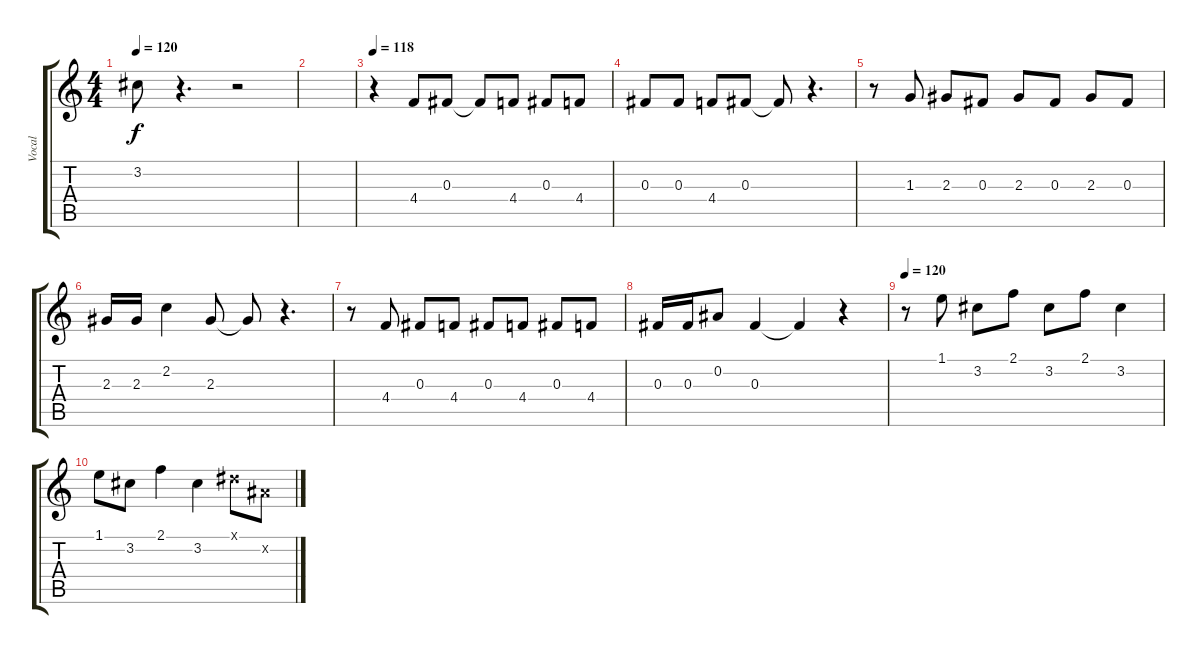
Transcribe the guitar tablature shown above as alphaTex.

\track ("Vocal" "Vocal") {instrument distortionguitar}
\staff {score tabs}
\tuning (Eb4 Bb3 Gb3 Db3 Ab2 Eb2) {hide}
\ts (4 4)
\tempo 120
\clef g2
\ks c
3.2.8{dy f} r.4{d} r.2 |
|
\tempo 118
r.4 4.4.8 0.3.8 0.3{t}.8 4.4.8 0.3.8 4.4.8 |
0.3.8 0.3.8 4.4.8 0.3.8 0.3{t}.8 r.4{d} |
r.8 1.3.8 2.3.8 0.3.8 2.3.8 0.3.8 2.3.8 0.3.8 |
2.3.16 2.3.16 2.2.4 2.3.8 2.3{t}.8 r.4{d} |
r.8 4.4.8 0.3.8 4.4.8 0.3.8 4.4.8 0.3.8 4.4.8 |
0.3.16 0.3.16 0.2.8 0.3.4 0.3{t}.4 r.4 |
\tempo 120
r.8 1.1.8 3.2.8 2.1.8 3.2.8 2.1.8 3.2.4 |
1.1.8 3.2.8 2.1.4 3.2.4 0.1{x}.8 0.2{x}.8
